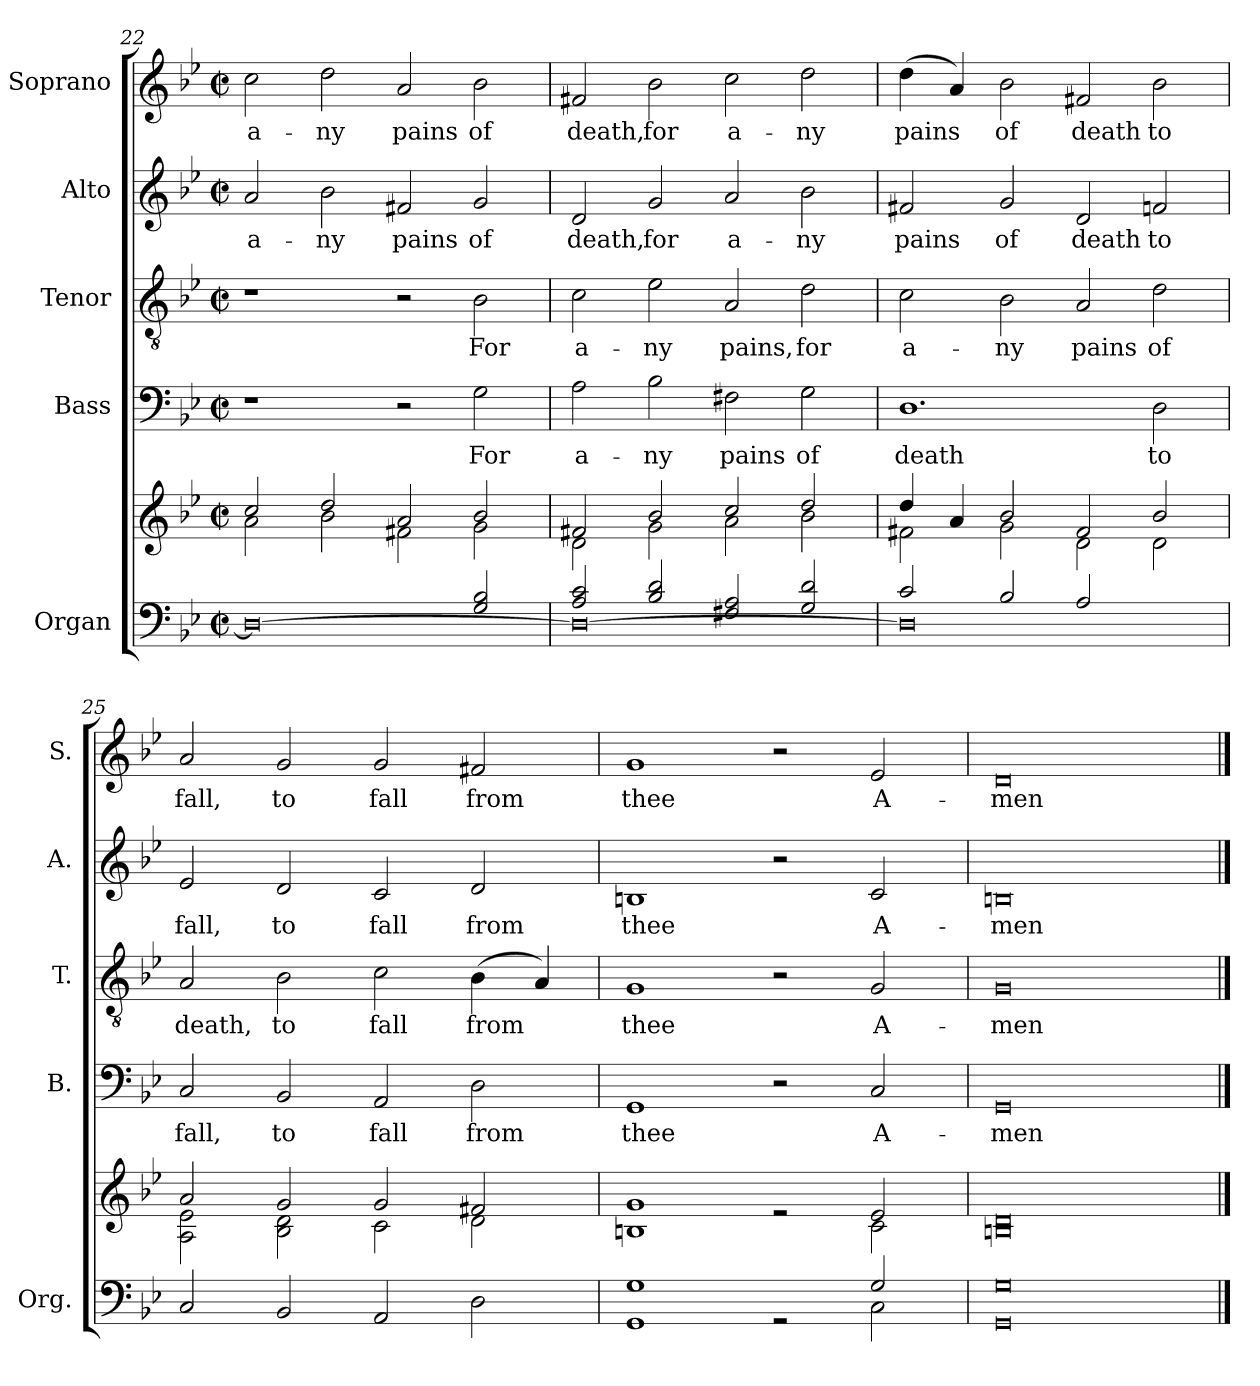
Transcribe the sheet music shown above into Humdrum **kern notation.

**kern	**kern	**kern	**text	**kern	**text	**kern	**text	**kern	**text
*part5	*part5	*part4	*part4	*part3	*part3	*part2	*part2	*part1	*part1
*staff6	*staff5	*staff4	*staff4	*staff3	*staff3	*staff2	*staff2	*staff1	*staff1
*I"Organ	*	*I"Bass	*	*I"Tenor	*	*I"Alto	*	*I"Soprano	*
*I'Org.	*	*I'B.	*	*I'T.	*	*I'A.	*	*I'S.	*
*clefF4	*clefG2	*clefF4	*	*clefGv2	*	*clefG2	*	*clefG2	*
*k[b-e-]	*k[b-e-]	*k[b-e-]	*	*k[b-e-]	*	*k[b-e-]	*	*k[b-e-]	*
*M8/4	*M8/4	*M8/4	*	*M8/4	*	*M8/4	*	*M8/4	*
*met(c|)	*met(c|)	*met(c|)	*	*met(c|)	*	*met(c|)	*	*met(c|)	*
=22	=22	=22	=22	=22	=22	=22	=22	=22	=22
*^	*^	*	*	*	*	*	*	*	*
0D_	1.ryy	2cc/	2a\	1r	.	1r	.	2a/	a-	2cc\	a-
.	.	2dd/	2b-\	.	.	.	.	2b-\	-ny	2dd\	-ny
.	.	2a/	2f#X\	2r	.	2r	.	2f#X/	pains	2a/	pains
.	2G/ 2B-/	2b-/	2g\	2G\	For	2B-\	For	2g/	of	2b-\	of
=23	=23	=23	=23	=23	=23	=23	=23	=23	=23	=23	=23
0D_	2A/ 2c/	2f#X/	2d\	2A\	a-	2c\	a-	2d/	death,	2f#X/	death,
.	2B-/ 2d/	2b-/	2g\	2B-\	-ny	2e-\	-ny	2g/	for	2b-\	for
.	2F#X/ 2A/	2cc/	2a\	2F#X\	pains	2A/	pains,	2a/	a-	2cc\	a-
.	2G/ 2d/	2dd/	2b-\	2G\	of	2d\	for	2b-\	-ny	2dd\	-ny
!!LO:LB:g=z
=24	=24	=24	=24	=24	=24	=24	=24	=24	=24	=24	=24
0D]	2c/	4dd/	2f#X\	1.D	death	2c\	a-	2f#X/	pains	(4dd\	pains
.	.	4a/	.	.	.	.	.	.	.	4a/)	.
.	2B-/	2b-/	2g\	.	.	2B-\	-ny	2g/	of	2b-\	of
.	2A/	2f#i/	2d\	.	.	2A/	pains	2d/	death	2f#X/	death
.	2ryy	2b-/	2d\	2D\	to	2d\	of	2fn/	to	2b-\	to
*v	*v	*	*	*	*	*	*	*	*	*	*
=25	=25	=25	=25	=25	=25	=25	=25	=25	=25	=25
2C/	2a/	2A\ 2e-\	2C/	fall,	2A/	death,	2e-/	fall,	2a/	fall,
2BB-/	2g/	2B-\ 2d\	2BB-/	to	2B-\	to	2d/	to	2g/	to
2AA/	2g/	2c\	2AA/	fall	2c\	fall	2c/	fall	2g/	fall
2D\	2f#X/	2d\	2D\	from	(4B-\	from	2d/	from	2f#X/	from
.	.	.	.	.	4A/)	.	.	.	.	.
=26	=26	=26	=26	=26	=26	=26	=26	=26	=26	=26
*^	*	*	*	*	*	*	*	*	*	*
1GG 1G	1.ryy	1g	1Bn	1GG	thee	1G	thee	1Bn	thee	1g	thee
2rGG	.	2re	2ryy	2r	.	2r	.	2r	.	2r	.
2G/	2C\	2e-/	2c\	2C/	A-	2G/	A-	2c/	A-	2e-/	A-
*v	*v	*	*	*	*	*	*	*	*	*	*
=27	=27	=27	=27	=27	=27	=27	=27	=27	=27	=27
0GG 0G	0d	0Bn	0GG	-men	0G	-men	0Bn	-men	0d	-men
*	*v	*v	*	*	*	*	*	*	*	*
==	==	==	==	==	==	==	==	==	==
*-	*-	*-	*-	*-	*-	*-	*-	*-	*-
